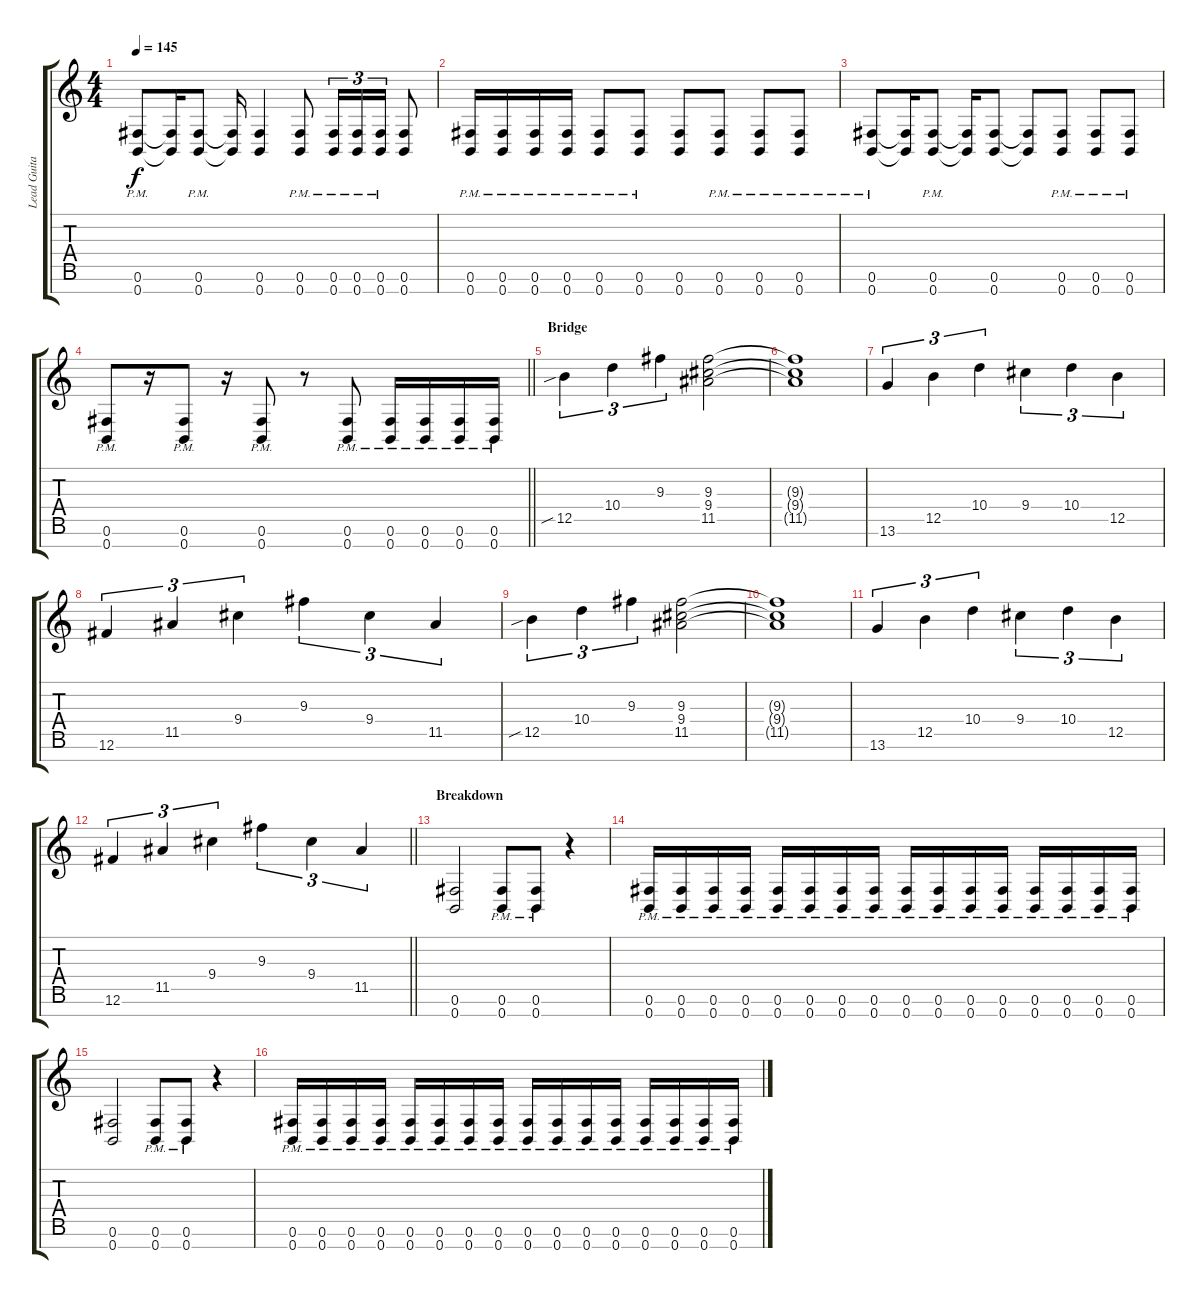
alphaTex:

\track ("Lead Guitar (Chris Storey)" "Lead Guita") {instrument distortionguitar}
\staff {score tabs}
\tuning (Gb4 Db4 A3 E3 B2 Gb2 B1) {hide}
\ts (4 4)
\tempo 145
\clef g2
\ks c
(0.6{pm} 0.7{pm}).8{dy f} (0.6{t} 0.7{t}).16 (0.6{pm} 0.7{pm}).8 (0.6{t} 0.7{t}).16 (0.6 0.7).4 (0.6 0.7{pm}).8 (0.6{pm} 0.7{pm}).16{tu (3 2)} (0.6{pm} 0.7{pm}).16{tu (3 2)} (0.6{pm} 0.7{pm}).16{tu (3 2)} (0.6 0.7).8 |
(0.6{pm} 0.7{pm}).16 (0.6{pm} 0.7{pm}).16 (0.6{pm} 0.7{pm}).16 (0.6{pm} 0.7{pm}).16 (0.6{pm} 0.7{pm}).8 (0.6{pm} 0.7{pm}).8 (0.6 0.7).8 (0.6{pm} 0.7{pm}).8 (0.6{pm} 0.7{pm}).8 (0.6{pm} 0.7{pm}).8 |
(0.6{pm} 0.7{pm}).8 (0.6{t} 0.7{t}).16 (0.6{pm} 0.7{pm}).8 (0.6{t} 0.7{t}).16 (0.6 0.7).8 (0.6{t} 0.7{t}).8 (0.6{pm} 0.7{pm}).8 (0.6{pm} 0.7{pm}).8 (0.6{pm} 0.7{pm}).8 |
\barLineRight lightlight
(0.6{pm} 0.7{pm}).8 r.16 (0.6{pm} 0.7{pm}).8 r.16 (0.6{pm} 0.7{pm}).8 r.8 (0.6{pm} 0.7{pm}).8 (0.6{pm} 0.7{pm}).16 (0.6{pm} 0.7{pm}).16 (0.6{pm} 0.7{pm}).16 (0.6{pm} 0.7{pm}).16 |
\section ("" "Bridge")
12.5{sib}.4{tu (3 2) balance 8} 10.4.4{tu (3 2)} 9.3.4{tu (3 2)} (9.3 9.4 11.5).2 |
(9.3{t} 9.4{t} 11.5{t}).1 |
13.6.4{tu (3 2)} 12.5.4{tu (3 2)} 10.4.4{tu (3 2)} 9.4.4{tu (3 2)} 10.4.4{tu (3 2)} 12.5.4{tu (3 2)} |
12.6.4{tu (3 2)} 11.5.4{tu (3 2)} 9.4.4{tu (3 2)} 9.3.4{tu (3 2)} 9.4.4{tu (3 2)} 11.5.4{tu (3 2)} |
12.5{sib}.4{tu (3 2)} 10.4.4{tu (3 2)} 9.3.4{tu (3 2)} (9.3 9.4 11.5).2 |
(9.3{t} 9.4{t} 11.5{t}).1 |
13.6.4{tu (3 2)} 12.5.4{tu (3 2)} 10.4.4{tu (3 2)} 9.4.4{tu (3 2)} 10.4.4{tu (3 2)} 12.5.4{tu (3 2)} |
\barLineRight lightlight
12.6.4{tu (3 2)} 11.5.4{tu (3 2)} 9.4.4{tu (3 2)} 9.3.4{tu (3 2)} 9.4.4{tu (3 2)} 11.5.4{tu (3 2)} |
\section ("" "Breakdown")
(0.6 0.7).2{balance 16} (0.6{pm} 0.7{pm}).8 (0.6{pm} 0.7{pm}).8 r.4 |
(0.6{pm} 0.7{pm}).16 (0.6{pm} 0.7{pm}).16 (0.6{pm} 0.7{pm}).16 (0.6{pm} 0.7{pm}).16 (0.6{pm} 0.7{pm}).16 (0.6{pm} 0.7{pm}).16 (0.6{pm} 0.7{pm}).16 (0.6{pm} 0.7{pm}).16 (0.6{pm} 0.7{pm}).16 (0.6{pm} 0.7{pm}).16 (0.6{pm} 0.7{pm}).16 (0.6{pm} 0.7{pm}).16 (0.6{pm} 0.7{pm}).16 (0.6{pm} 0.7{pm}).16 (0.6{pm} 0.7{pm}).16 (0.6{pm} 0.7{pm}).16 |
(0.6 0.7).2 (0.6{pm} 0.7{pm}).8 (0.6{pm} 0.7{pm}).8 r.4 |
(0.6{pm} 0.7{pm}).16 (0.6{pm} 0.7{pm}).16 (0.6{pm} 0.7{pm}).16 (0.6{pm} 0.7{pm}).16 (0.6{pm} 0.7{pm}).16 (0.6{pm} 0.7{pm}).16 (0.6{pm} 0.7{pm}).16 (0.6{pm} 0.7{pm}).16 (0.6{pm} 0.7{pm}).16 (0.6{pm} 0.7{pm}).16 (0.6{pm} 0.7{pm}).16 (0.6{pm} 0.7{pm}).16 (0.6{pm} 0.7{pm}).16 (0.6{pm} 0.7{pm}).16 (0.6{pm} 0.7{pm}).16 (0.6{pm} 0.7{pm}).16
